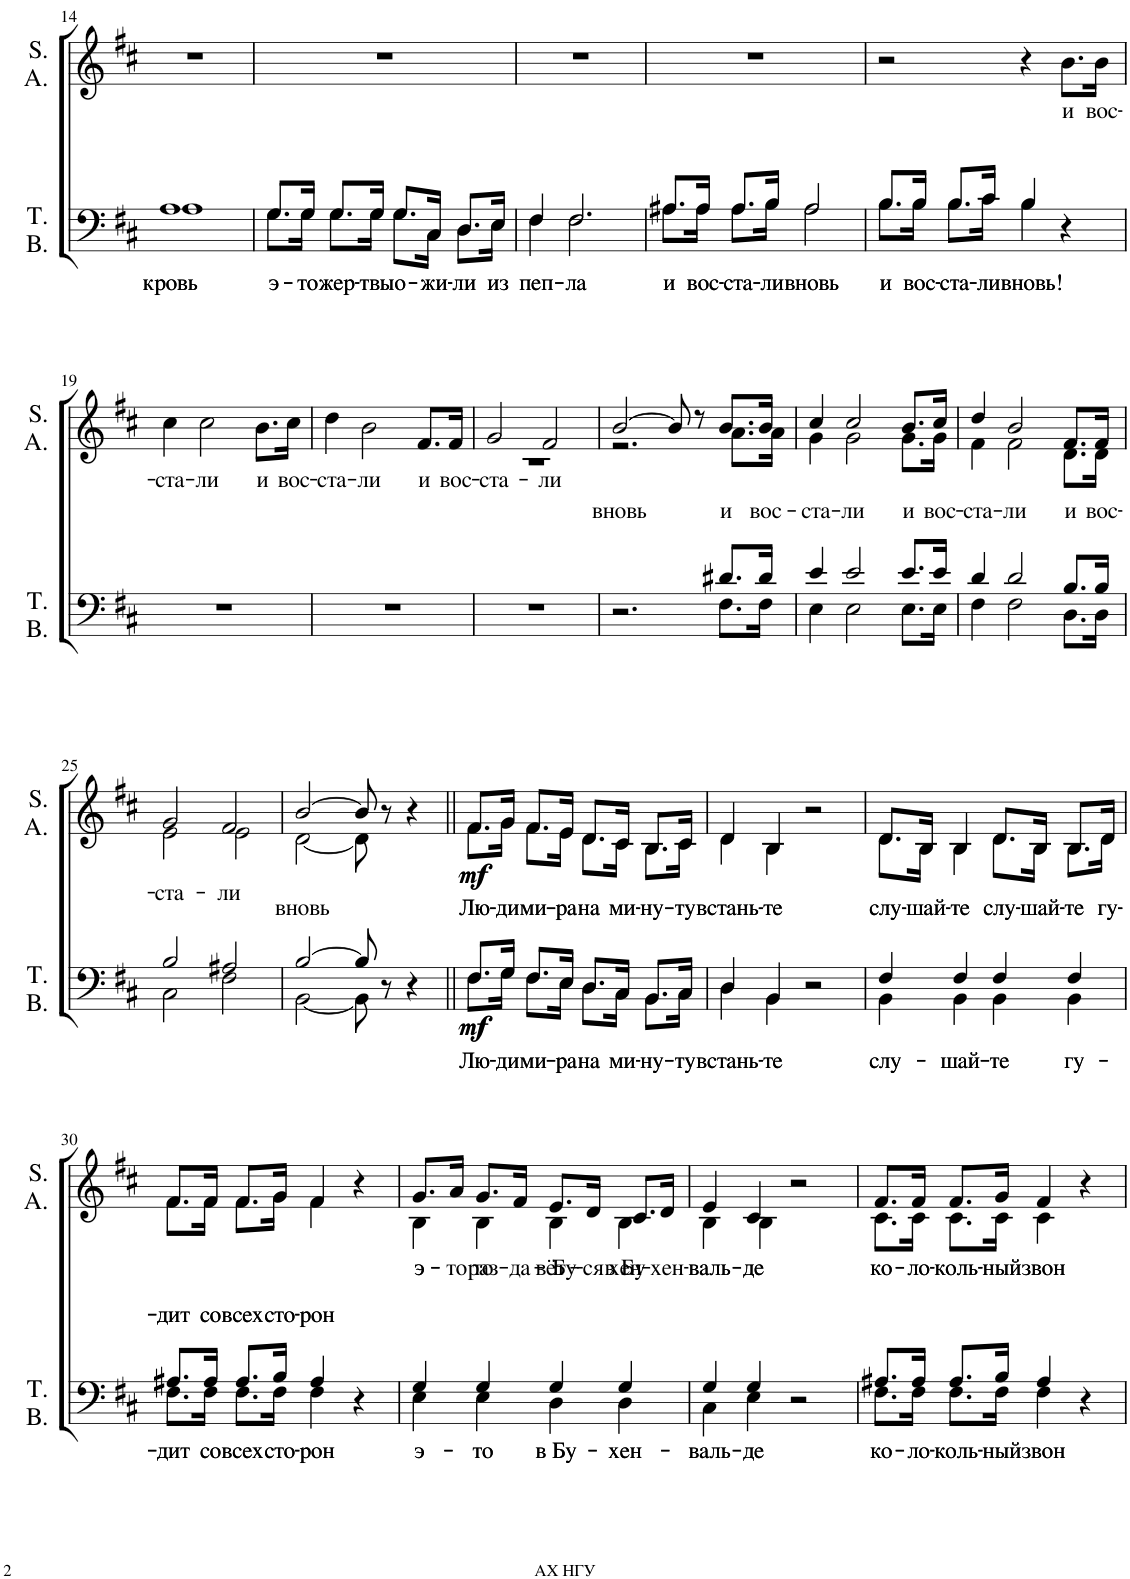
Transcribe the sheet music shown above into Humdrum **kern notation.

**kern	**text	**dynam	**kern	**text	**dynam
*part2	*part2	*part2	*part1	*part1	*part1
*staff2	*staff2	*staff2	*staff1	*staff1	*staff1
*I"Tenor Bass	*	*	*I"Soprano Alto	*	*
*I'T. B.	*	*	*I'S. A.	*	*
!!LO:PB:g=z
*clefF4	*	*	*clefG2	*	*
*k[f#c#]	*	*	*k[f#c#]	*	*
*M4/4	*	*	*M4/4	*	*
=14	=14	=14	=14	=14	=14
!	!LO:LY:b	!	!	!	!
*^	*	*	*	*	*
!	!	!LO:LY:b	!	!	!	!
1A	1A	кровь	.	1r	.	.
=15	=15	=15	=15	=15	=15	=15
!	!	!LO:LY:b	!	!	!	!
!	!	!LO:LY:b	!	!	!	!
8.G/L	8.G\L	э-	.	1r	.	.
!	!	!LO:LY:b	!	!	!	!
!	!	!LO:LY:b	!	!	!	!
16G/Jk	16G\Jk	-то	.	.	.	.
!	!	!LO:LY:b	!	!	!	!
!	!	!LO:LY:b	!	!	!	!
8.G/L	8.G\L	жер-	.	.	.	.
!	!	!LO:LY:b	!	!	!	!
!	!	!LO:LY:b	!	!	!	!
16G/Jk	16G\Jk	-твы	.	.	.	.
!	!	!LO:LY:b	!	!	!	!
!	!	!LO:LY:b	!	!	!	!
8.G/L	8.G\L	о-	.	.	.	.
!	!	!LO:LY:b	!	!	!	!
!	!	!LO:LY:b	!	!	!	!
16C#/Jk	16C#\Jk	-жи-	.	.	.	.
!	!	!LO:LY:b	!	!	!	!
!	!	!LO:LY:b	!	!	!	!
8.D/L	8.D\L	-ли	.	.	.	.
!	!	!LO:LY:b	!	!	!	!
!	!	!LO:LY:b	!	!	!	!
16E/Jk	16E\Jk	из	.	.	.	.
=16	=16	=16	=16	=16	=16	=16
!	!	!LO:LY:b	!	!	!	!
!	!	!LO:LY:b	!	!	!	!
4F#/	4F#\	пеп-	.	1r	.	.
!	!	!LO:LY:b	!	!	!	!
!	!	!LO:LY:b	!	!	!	!
2.F#/	2.F#\	-ла	.	.	.	.
=17	=17	=17	=17	=17	=17	=17
!	!	!LO:LY:b	!	!	!	!
!	!	!LO:LY:b	!	!	!	!
8.A#X/L	8.A#\L	и	.	1r	.	.
!	!	!LO:LY:b	!	!	!	!
!	!	!LO:LY:b	!	!	!	!
16A#/Jk	16A#\Jk	вос-	.	.	.	.
!	!	!LO:LY:b	!	!	!	!
!	!	!LO:LY:b	!	!	!	!
8.A#/L	8.A#\L	-ста-	.	.	.	.
!	!	!LO:LY:b	!	!	!	!
!	!	!LO:LY:b	!	!	!	!
16B/Jk	16B\Jk	-ли	.	.	.	.
!	!	!LO:LY:b	!	!	!	!
!	!	!LO:LY:b	!	!	!	!
2A#/	2A#\	вновь	.	.	.	.
=18	=18	=18	=18	=18	=18	=18
!	!	!LO:LY:b	!	!	!	!
!	!	!LO:LY:b	!	!	!	!
8.B/L	8.B\L	и	.	2r	.	.
!	!	!LO:LY:b	!	!	!	!
!	!	!LO:LY:b	!	!	!	!
16B/Jk	16B\Jk	вос-	.	.	.	.
!	!	!LO:LY:b	!	!	!	!
!	!	!LO:LY:b	!	!	!	!
8.B/L	8.B\L	-ста-	.	.	.	.
!	!	!LO:LY:b	!	!	!	!
!	!	!LO:LY:b	!	!	!	!
16c#/Jk	16c#\Jk	-ли	.	.	.	.
!	!	!LO:LY:b	!	!	!	!
!	!	!LO:LY:b	!	!	!	!
4B/	4B\	вновь!	.	4r	.	.
!	!	!	!	!	!LO:LY:b	!
4r	4ryy	.	.	8.b\L	и	.
!	!	!	!	!	!LO:LY:b	!
.	.	.	.	16b\Jk	вос-	.
*v	*v	*	*	*	*	*
!!LO:LB:g=z
=19	=19	=19	=19	=19	=19
!	!	!	!	!LO:LY:b	!
1r	.	.	4cc#\	-ста-	.
!	!	!	!	!LO:LY:b	!
.	.	.	2cc#\	-ли	.
!	!	!	!	!LO:LY:b	!
.	.	.	8.b\L	и	.
!	!	!	!	!LO:LY:b	!
.	.	.	16cc#\Jk	вос-	.
=20	=20	=20	=20	=20	=20
!	!	!	!	!LO:LY:b	!
1r	.	.	4dd\	-ста-	.
!	!	!	!	!LO:LY:b	!
.	.	.	2b\	-ли	.
!	!	!	!	!LO:LY:b	!
.	.	.	8.f#/L	и	.
!	!	!	!	!LO:LY:b	!
.	.	.	16f#/Jk	вос-	.
=21	=21	=21	=21	=21	=21
!	!	!	!	!LO:LY:b	!
*	*	*	*^	*	*
1r	.	.	2g/	1r	-ста-	.
!	!	!	!	!	!LO:LY:b	!
.	.	.	2f#/	.	-ли	.
=22	=22	=22	=22	=22	=22	=22
*^	*	*	*	*	*	*
!	!	!	!	!	!	!LO:LY:b	!
2.r	2.ryy	.	.	[2b/	2.r	вновь	.
.	.	.	.	8b/]	.	.	.
.	.	.	.	8r	.	.	.
!	!	!	!	!	!	!LO:LY:b	!
8.d#X/L	8.F#\L	.	.	8.b/L	8.a\L	и	.
!	!	!	!	!	!	!LO:LY:b	!
16d#/Jk	16F#\Jk	.	.	16b/Jk	16a\Jk	вос-	.
=23	=23	=23	=23	=23	=23	=23	=23
!	!	!	!	!	!	!LO:LY:b	!
4e/	4E\	.	.	4cc#/	4g\	-ста-	.
!	!	!	!	!	!	!LO:LY:b	!
2e/	2E\	.	.	2cc#/	2g\	-ли	.
!	!	!	!	!	!	!LO:LY:b	!
8.e/L	8.E\L	.	.	8.b/L	8.g\L	и	.
!	!	!	!	!	!	!LO:LY:b	!
16e/Jk	16E\Jk	.	.	16cc#/Jk	16g\Jk	вос-	.
=24	=24	=24	=24	=24	=24	=24	=24
!	!	!	!	!	!	!LO:LY:b	!
4d/	4F#\	.	.	4dd/	4f#\	-ста-	.
!	!	!	!	!	!	!LO:LY:b	!
2d/	2F#\	.	.	2b/	2f#\	-ли	.
!	!	!	!	!	!	!LO:LY:b	!
8.B/L	8.D\L	.	.	8.f#/L	8.d\L	и	.
!	!	!	!	!	!	!LO:LY:b	!
16B/Jk	16D\Jk	.	.	16f#/Jk	16d\Jk	вос-	.
!!LO:LB:g=z	!!
=25	=25	=25	=25	=25	=25	=25	=25
!	!	!	!	!	!	!LO:LY:b	!
2B/	2C#\	.	.	2g/	2e\	-ста-	.
!	!	!	!	!	!	!LO:LY:b	!
2A#X/	2F#\	.	.	2f#/	2e\	-ли	.
=26	=26	=26	=26	=26	=26	=26	=26
!	!	!	!	!	!	!LO:LY:b	!
[2B/	[2BB\	.	.	[2b/	[2d\	вновь	.
8B/]	8BB\]	.	.	8b/]	8d\]	.	.
8r	4.ryy	.	.	8r	4.ryy	.	.
4r	.	.	.	4r	.	.	.
=27||	=27||	=27||	=27||	=27||	=27||	=27||	=27||
!	!	!LO:LY:b	!	!	!	!	!
!	!	!LO:LY:b	!	!	!	!LO:LY:b	!
!	!	!	!LO:DY:b	!	!	!LO:LY:b	!
!	!	!	!LO:DY:n=1:b	!	!	!	!LO:DY:b
!	!	!	!	!	!	!	!LO:DY:n=1:b
8.F#/L	8.F#\L	Лю-	mf mf	8.f#/L	8.f#\L	Лю-	mf mf
!	!	!LO:LY:b	!	!	!	!	!
!	!	!LO:LY:b	!	!	!	!LO:LY:b	!
!	!	!	!	!	!	!LO:LY:b	!
16G/Jk	16G\Jk	-ди	.	16g/Jk	16g\Jk	-ди	.
!	!	!LO:LY:b	!	!	!	!	!
!	!	!LO:LY:b	!	!	!	!LO:LY:b	!
!	!	!	!	!	!	!LO:LY:b	!
8.F#/L	8.F#\L	ми-	.	8.f#/L	8.f#\L	ми-	.
!	!	!LO:LY:b	!	!	!	!	!
!	!	!LO:LY:b	!	!	!	!LO:LY:b	!
!	!	!	!	!	!	!LO:LY:b	!
16E/Jk	16E\Jk	-ра	.	16e/Jk	16e\Jk	-ра	.
!	!	!LO:LY:b	!	!	!	!	!
!	!	!LO:LY:b	!	!	!	!LO:LY:b	!
!	!	!	!	!	!	!LO:LY:b	!
8.D/L	8.D\L	на	.	8.d/L	8.d\L	на	.
!	!	!LO:LY:b	!	!	!	!	!
!	!	!LO:LY:b	!	!	!	!LO:LY:b	!
!	!	!	!	!	!	!LO:LY:b	!
16C#/Jk	16C#\Jk	ми-	.	16c#/Jk	16c#\Jk	ми-	.
!	!	!LO:LY:b	!	!	!	!	!
!	!	!LO:LY:b	!	!	!	!LO:LY:b	!
!	!	!	!	!	!	!LO:LY:b	!
8.BB/L	8.BB\L	-ну-	.	8.B/L	8.B\L	-ну-	.
!	!	!LO:LY:b	!	!	!	!	!
!	!	!LO:LY:b	!	!	!	!LO:LY:b	!
!	!	!	!	!	!	!LO:LY:b	!
16C#/Jk	16C#\Jk	-ту	.	16c#/Jk	16c#\Jk	-ту	.
=28	=28	=28	=28	=28	=28	=28	=28
!	!	!LO:LY:b	!	!	!	!	!
!	!	!LO:LY:b	!	!	!	!LO:LY:b	!
!	!	!	!	!	!	!LO:LY:b	!
4D/	4D\	встань-	.	4d/	4d\	встань-	.
!	!	!LO:LY:b	!	!	!	!	!
!	!	!LO:LY:b	!	!	!	!LO:LY:b	!
!	!	!	!	!	!	!LO:LY:b	!
4BB/	4BB\	-те	.	4B/	4B\	-те	.
2r	2ryy	.	.	2r	2ryy	.	.
=29	=29	=29	=29	=29	=29	=29	=29
!	!	!LO:LY:b	!	!	!	!	!
!	!	!LO:LY:b	!	!	!	!LO:LY:b	!
!	!	!	!	!	!	!LO:LY:b	!
4F#/	4BB\	слу-	.	8.d/L	8.d\L	слу-	.
!	!	!	!	!	!	!LO:LY:b	!
!	!	!	!	!	!	!LO:LY:b	!
.	.	.	.	16B/Jk	16B\Jk	-шай-	.
!	!	!LO:LY:b	!	!	!	!	!
!	!	!LO:LY:b	!	!	!	!LO:LY:b	!
!	!	!	!	!	!	!LO:LY:b	!
4F#/	4BB\	-шай-	.	4B/	4B\	-те	.
!	!	!LO:LY:b	!	!	!	!	!
!	!	!LO:LY:b	!	!	!	!LO:LY:b	!
!	!	!	!	!	!	!LO:LY:b	!
4F#/	4BB\	-те	.	8.d/L	8.d\L	слу-	.
!	!	!	!	!	!	!LO:LY:b	!
!	!	!	!	!	!	!LO:LY:b	!
.	.	.	.	16B/Jk	16B\Jk	-шай-	.
!	!	!LO:LY:b	!	!	!	!	!
!	!	!LO:LY:b	!	!	!	!LO:LY:b	!
!	!	!	!	!	!	!LO:LY:b	!
4F#/	4BB\	гу-	.	8.B/L	8.B\L	-те	.
!	!	!	!	!	!	!LO:LY:b	!
!	!	!	!	!	!	!LO:LY:b	!
.	.	.	.	16d/Jk	16d\Jk	гу-	.
!!LO:LB:g=z	!!
=30	=30	=30	=30	=30	=30	=30	=30
!	!	!LO:LY:b	!	!	!	!	!
!	!	!LO:LY:b	!	!	!	!LO:LY:b	!
!	!	!	!	!	!	!LO:LY:b	!
8.A#X/L	8.F#\L	-дит	.	8.f#/L	8.f#\L	-дит	.
!	!	!LO:LY:b	!	!	!	!	!
!	!	!LO:LY:b	!	!	!	!LO:LY:b	!
!	!	!	!	!	!	!LO:LY:b	!
16A#/Jk	16F#\Jk	со	.	16f#/Jk	16f#\Jk	со	.
!	!	!LO:LY:b	!	!	!	!	!
!	!	!LO:LY:b	!	!	!	!LO:LY:b	!
!	!	!	!	!	!	!LO:LY:b	!
8.A#/L	8.F#\L	всех	.	8.f#/L	8.f#\L	всех	.
!	!	!LO:LY:b	!	!	!	!	!
!	!	!LO:LY:b	!	!	!	!LO:LY:b	!
!	!	!	!	!	!	!LO:LY:b	!
16B/Jk	16F#\Jk	сто-	.	16g/Jk	16g\Jk	сто-	.
!	!	!LO:LY:b	!	!	!	!	!
!	!	!LO:LY:b	!	!	!	!LO:LY:b	!
!	!	!	!	!	!	!LO:LY:b	!
4A#/	4F#\	-рон	.	4f#/	4f#\	-рон	.
4r	4ryy	.	.	4r	4ryy	.	.
=31	=31	=31	=31	=31	=31	=31	=31
!	!	!LO:LY:b	!	!	!	!	!
!	!	!LO:LY:b	!	!	!	!LO:LY:b	!
!	!	!	!	!	!	!LO:LY:b	!
4G/	4E\	э-	.	8.g/L	4B\	э-	.
!	!	!	!	!	!	!LO:LY:b	!
.	.	.	.	16a/Jk	.	-то	.
!	!	!LO:LY:b	!	!	!	!	!
!	!	!LO:LY:b	!	!	!	!LO:LY:b	!
!	!	!	!	!	!	!LO:LY:b	!
4G/	4E\	-то	.	8.g/L	4B\	-то	.
!	!	!	!	!	!	!LO:LY:b	!
.	.	.	.	16f#/Jk	.	-да-	.
!	!	!LO:LY:b	!	!	!	!	!
!	!	!LO:LY:b	!	!	!	!LO:LY:b	!
!	!	!	!	!	!	!LO:LY:b	!
4G/	4D\	в Бу-	.	8.e/L	4B\	в Бу-	.
!	!	!	!	!	!	!LO:LY:b	!
.	.	.	.	16d/Jk	.	-ся	.
!	!	!LO:LY:b	!	!	!	!	!
!	!	!LO:LY:b	!	!	!	!LO:LY:b	!
!	!	!	!	!	!	!LO:LY:b	!
4G/	4D\	-хен-	.	8.c#/L	4B\	-хен-	.
!	!	!	!	!	!	!LO:LY:b	!
.	.	.	.	16d/Jk	.	хен-	.
=32	=32	=32	=32	=32	=32	=32	=32
!	!	!LO:LY:b	!	!	!	!	!
!	!	!LO:LY:b	!	!	!	!LO:LY:b	!
!	!	!	!	!	!	!LO:LY:b	!
4G/	4C#\	-валь-	.	4e/	4B\	-валь-	.
!	!	!LO:LY:b	!	!	!	!	!
!	!	!LO:LY:b	!	!	!	!LO:LY:b	!
!	!	!	!	!	!	!LO:LY:b	!
4G/	4E\	-де	.	4c#/	4B\	-де	.
2r	2ryy	.	.	2r	2ryy	.	.
=33	=33	=33	=33	=33	=33	=33	=33
!	!	!LO:LY:b	!	!	!	!	!
!	!	!LO:LY:b	!	!	!	!LO:LY:b	!
!	!	!	!	!	!	!LO:LY:b	!
8.A#X/L	8.F#\L	ко-	.	8.f#/L	8.c#\L	ко-	.
!	!	!LO:LY:b	!	!	!	!	!
!	!	!LO:LY:b	!	!	!	!LO:LY:b	!
!	!	!	!	!	!	!LO:LY:b	!
16A#/Jk	16F#\Jk	-ло-	.	16f#/Jk	16c#\Jk	-ло-	.
!	!	!LO:LY:b	!	!	!	!	!
!	!	!LO:LY:b	!	!	!	!LO:LY:b	!
!	!	!	!	!	!	!LO:LY:b	!
8.A#/L	8.F#\L	-коль-	.	8.f#/L	8.c#\L	-коль-	.
!	!	!LO:LY:b	!	!	!	!	!
!	!	!LO:LY:b	!	!	!	!LO:LY:b	!
!	!	!	!	!	!	!LO:LY:b	!
16B/Jk	16F#\Jk	-ный	.	16g/Jk	16c#\Jk	-ный	.
!	!	!LO:LY:b	!	!	!	!	!
!	!	!LO:LY:b	!	!	!	!LO:LY:b	!
!	!	!	!	!	!	!LO:LY:b	!
4A#/	4F#\	звон	.	4f#/	4c#\	звон	.
4r	4ryy	.	.	4r	4ryy	.	.
*v	*v	*	*	*	*	*	*
*	*	*	*v	*v	*	*
=	=	=	=	=	=
*-	*-	*-	*-	*-	*-
